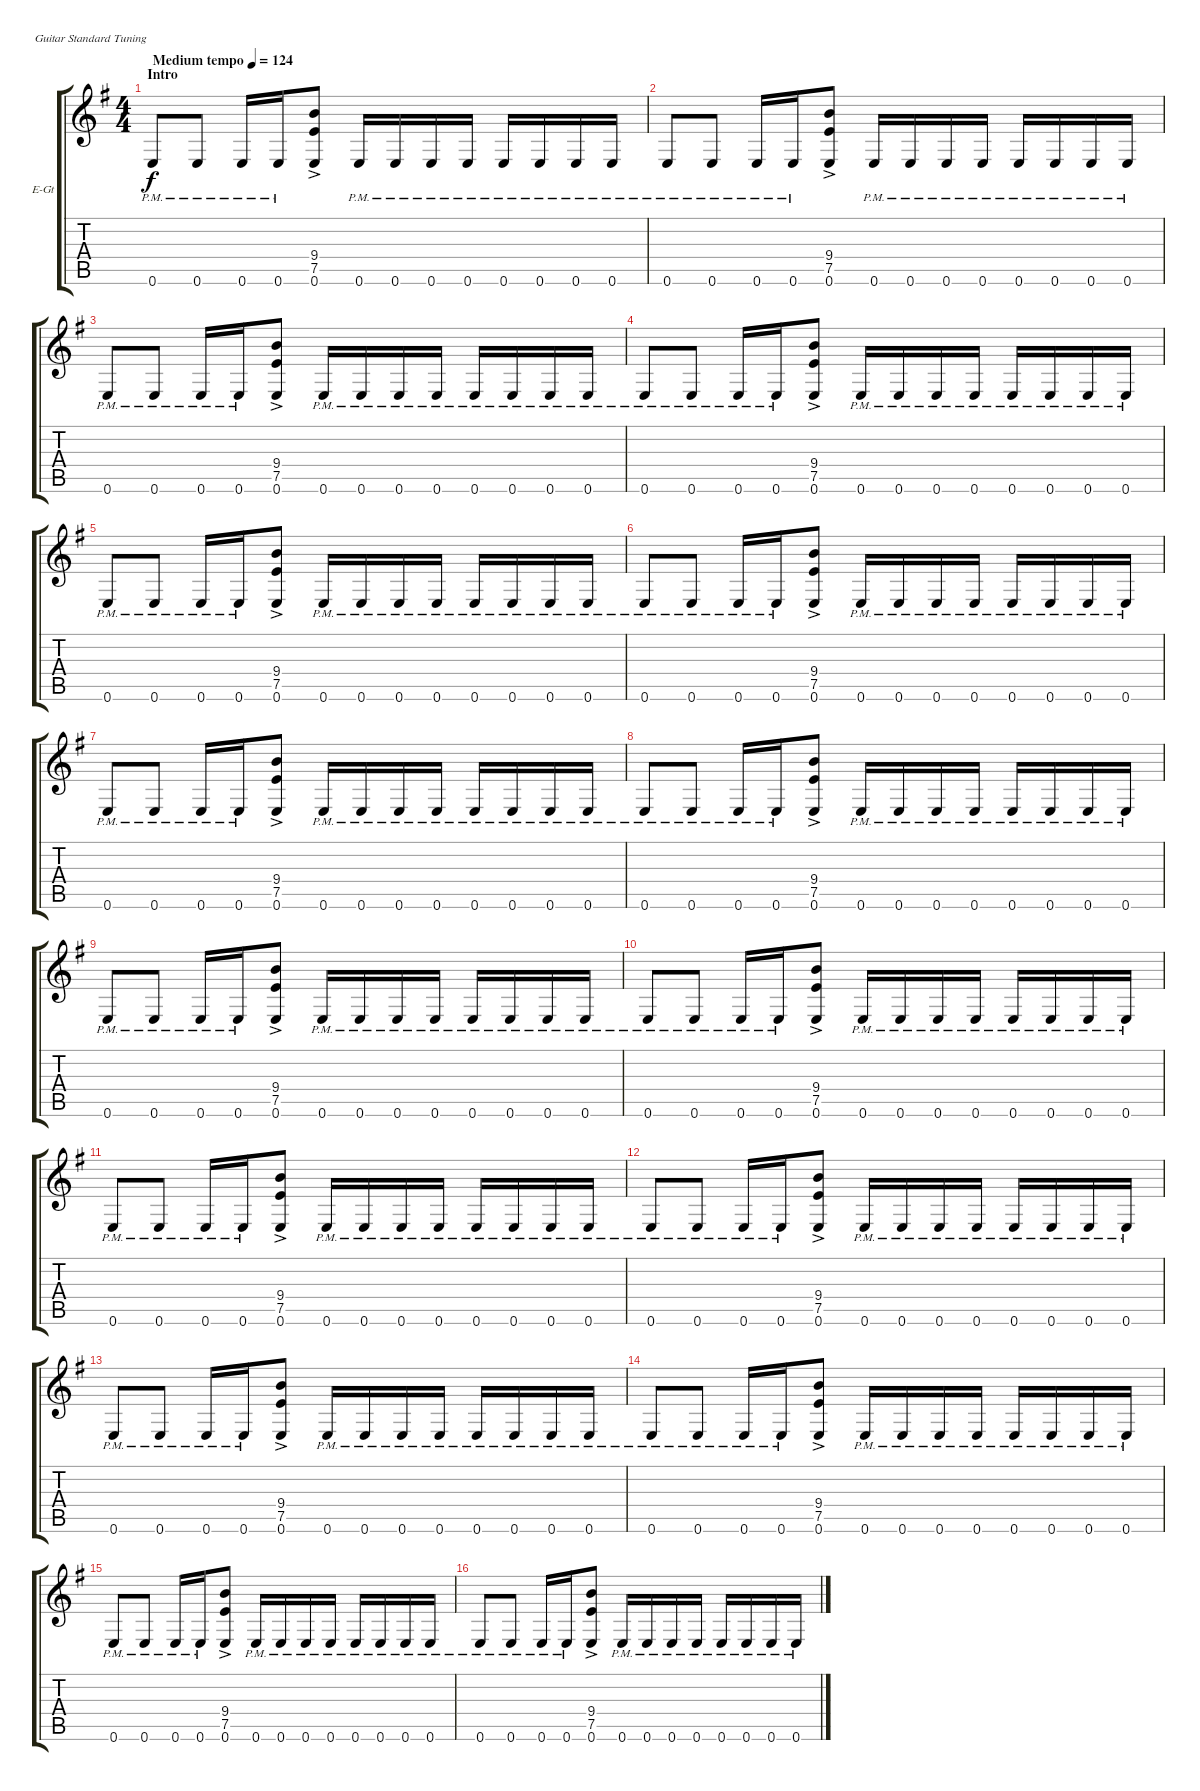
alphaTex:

\bracketExtendMode groupsimilarinstruments
\firstSystemTrackNameOrientation horizontal
\otherSystemsTrackNameOrientation horizontal
\track ("1 Guitar" "E-Gt") {instrument distortionguitar}
\staff {score tabs}
\tuning (E4 B3 G3 D3 A2 E2)
\ts (4 4)
\section ("" "Intro")
\tempo (124 "Medium tempo")
\clef g2
\scale
1.08575
\ks g
0.6{pm}.8{dy f instrument distortionguitar} 0.6{pm}.8 0.6{pm}.16 0.6{pm}.16 (9.4 7.5{ac} 0.6).8 0.6{pm}.16 0.6{pm}.16 0.6{pm}.16 0.6{pm}.16 0.6{pm}.16 0.6{pm}.16 0.6{pm}.16 0.6{pm}.16 |
\scale
0.91425 0.6{pm}.8 0.6{pm}.8 0.6{pm}.16 0.6{pm}.16 (9.4 7.5 0.6{ac}).8 0.6{pm}.16 0.6{pm}.16 0.6{pm}.16 0.6{pm}.16 0.6{pm}.16 0.6{pm}.16 0.6{pm}.16 0.6{pm}.16 |
\scale
1.05549 0.6{pm}.8 0.6{pm}.8 0.6{pm}.16 0.6{pm}.16 (9.4{ac} 7.5{ac} 0.6{ac}).8 0.6{pm}.16 0.6{pm}.16 0.6{pm}.16 0.6{pm}.16 0.6{pm}.16 0.6{pm}.16 0.6{pm}.16 0.6{pm}.16 |
\scale
0.944515 0.6{pm}.8 0.6{pm}.8 0.6{pm}.16 0.6{pm}.16 (9.4{ac} 7.5{ac} 0.6{ac}).8 0.6{pm}.16 0.6{pm}.16 0.6{pm}.16 0.6{pm}.16 0.6{pm}.16 0.6{pm}.16 0.6{pm}.16 0.6{pm}.16 |
\scale
1.05549 0.6{pm}.8 0.6{pm}.8 0.6{pm}.16 0.6{pm}.16 (9.4{ac} 7.5{ac} 0.6{ac}).8 0.6{pm}.16 0.6{pm}.16 0.6{pm}.16 0.6{pm}.16 0.6{pm}.16 0.6{pm}.16 0.6{pm}.16 0.6{pm}.16 |
\scale
0.944515 0.6{pm}.8 0.6{pm}.8 0.6{pm}.16 0.6{pm}.16 (9.4{ac} 7.5{ac} 0.6{ac}).8 0.6{pm}.16 0.6{pm}.16 0.6{pm}.16 0.6{pm}.16 0.6{pm}.16 0.6{pm}.16 0.6{pm}.16 0.6{pm}.16 |
\scale
1.05549 0.6{pm}.8 0.6{pm}.8 0.6{pm}.16 0.6{pm}.16 (9.4{ac} 7.5{ac} 0.6{ac}).8 0.6{pm}.16 0.6{pm}.16 0.6{pm}.16 0.6{pm}.16 0.6{pm}.16 0.6{pm}.16 0.6{pm}.16 0.6{pm}.16 |
\scale
0.944515 0.6{pm}.8 0.6{pm}.8 0.6{pm}.16 0.6{pm}.16 (9.4{ac} 7.5{ac} 0.6{ac}).8 0.6{pm}.16 0.6{pm}.16 0.6{pm}.16 0.6{pm}.16 0.6{pm}.16 0.6{pm}.16 0.6{pm}.16 0.6{pm}.16 |
\scale
1.05549 0.6{pm}.8 0.6{pm}.8 0.6{pm}.16 0.6{pm}.16 (9.4{ac} 7.5{ac} 0.6{ac}).8 0.6{pm}.16 0.6{pm}.16 0.6{pm}.16 0.6{pm}.16 0.6{pm}.16 0.6{pm}.16 0.6{pm}.16 0.6{pm}.16 |
\scale
0.944515 0.6{pm}.8 0.6{pm}.8 0.6{pm}.16 0.6{pm}.16 (9.4{ac} 7.5{ac} 0.6{ac}).8 0.6{pm}.16 0.6{pm}.16 0.6{pm}.16 0.6{pm}.16 0.6{pm}.16 0.6{pm}.16 0.6{pm}.16 0.6{pm}.16 |
\scale
1.05549 0.6{pm}.8 0.6{pm}.8 0.6{pm}.16 0.6{pm}.16 (9.4{ac} 7.5{ac} 0.6{ac}).8 0.6{pm}.16 0.6{pm}.16 0.6{pm}.16 0.6{pm}.16 0.6{pm}.16 0.6{pm}.16 0.6{pm}.16 0.6{pm}.16 |
\scale
0.944515 0.6{pm}.8 0.6{pm}.8 0.6{pm}.16 0.6{pm}.16 (9.4{ac} 7.5{ac} 0.6{ac}).8 0.6{pm}.16 0.6{pm}.16 0.6{pm}.16 0.6{pm}.16 0.6{pm}.16 0.6{pm}.16 0.6{pm}.16 0.6{pm}.16 |
\scale
1.05549 0.6{pm}.8 0.6{pm}.8 0.6{pm}.16 0.6{pm}.16 (9.4{ac} 7.5{ac} 0.6{ac}).8 0.6{pm}.16 0.6{pm}.16 0.6{pm}.16 0.6{pm}.16 0.6{pm}.16 0.6{pm}.16 0.6{pm}.16 0.6{pm}.16 |
\scale
0.944515 0.6{pm}.8 0.6{pm}.8 0.6{pm}.16 0.6{pm}.16 (9.4{ac} 7.5{ac} 0.6{ac}).8 0.6{pm}.16 0.6{pm}.16 0.6{pm}.16 0.6{pm}.16 0.6{pm}.16 0.6{pm}.16 0.6{pm}.16 0.6{pm}.16 |
\scale
1.05549 0.6{pm}.8 0.6{pm}.8 0.6{pm}.16 0.6{pm}.16 (9.4{ac} 7.5{ac} 0.6{ac}).8 0.6{pm}.16 0.6{pm}.16 0.6{pm}.16 0.6{pm}.16 0.6{pm}.16 0.6{pm}.16 0.6{pm}.16 0.6{pm}.16 |
\scale
0.944515 0.6{pm}.8 0.6{pm}.8 0.6{pm}.16 0.6{pm}.16 (9.4{ac} 7.5{ac} 0.6{ac}).8 0.6{pm}.16 0.6{pm}.16 0.6{pm}.16 0.6{pm}.16 0.6{pm}.16 0.6{pm}.16 0.6{pm}.16 0.6{pm}.16
